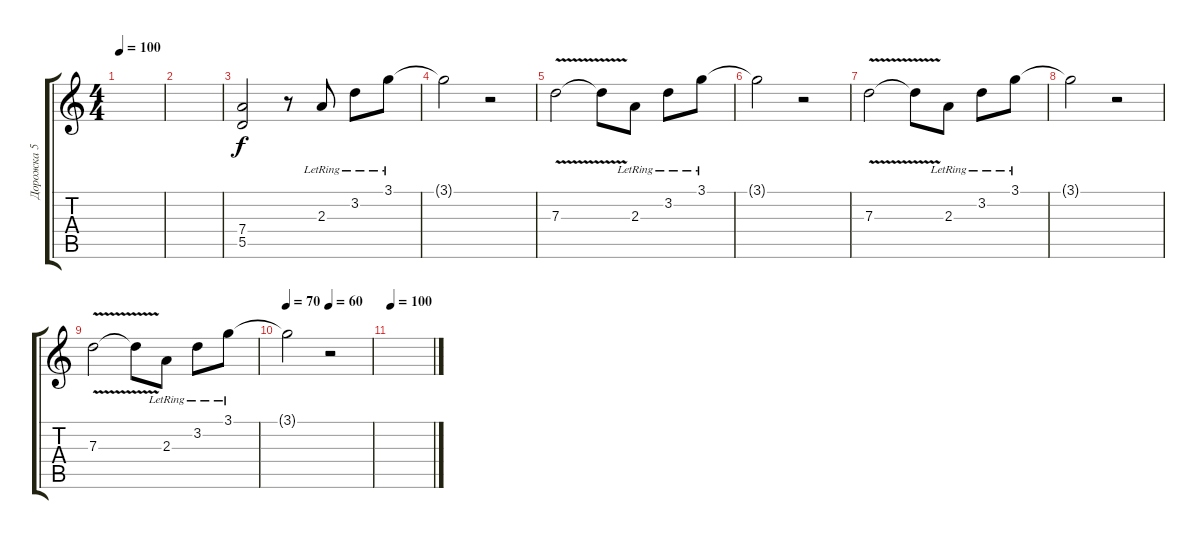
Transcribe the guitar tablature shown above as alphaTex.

\track ("Дорожка 5" "Дорожка 5") {instrument electricguitarclean}
\staff {score tabs}
\tuning (E4 B3 G3 D3 A2 E2) {hide}
\ts (4 4)
\tempo 100
\clef g2
\ks c
|
|
(7.4 5.5).2 r.8{volume 15 instrument acousticguitarsteel} 2.3{lr}.8 3.2{lr}.8 3.1{lr}.8 |
3.1{t}.2 r.2 |
7.3{v}.2 7.3{t}.8 2.3{lr}.8 3.2{lr}.8 3.1{lr}.8 |
3.1{t}.2 r.2 |
7.3{v}.2 7.3{t}.8 2.3{lr}.8 3.2{lr}.8 3.1{lr}.8 |
3.1{t}.2 r.2 |
7.3{v}.2 7.3{t}.8 2.3{lr}.8 3.2{lr}.8 3.1{lr}.8 |
\tempo 70
\tempo (60 0.5)
3.1{t}.2 r.2 |
\tempo 100
